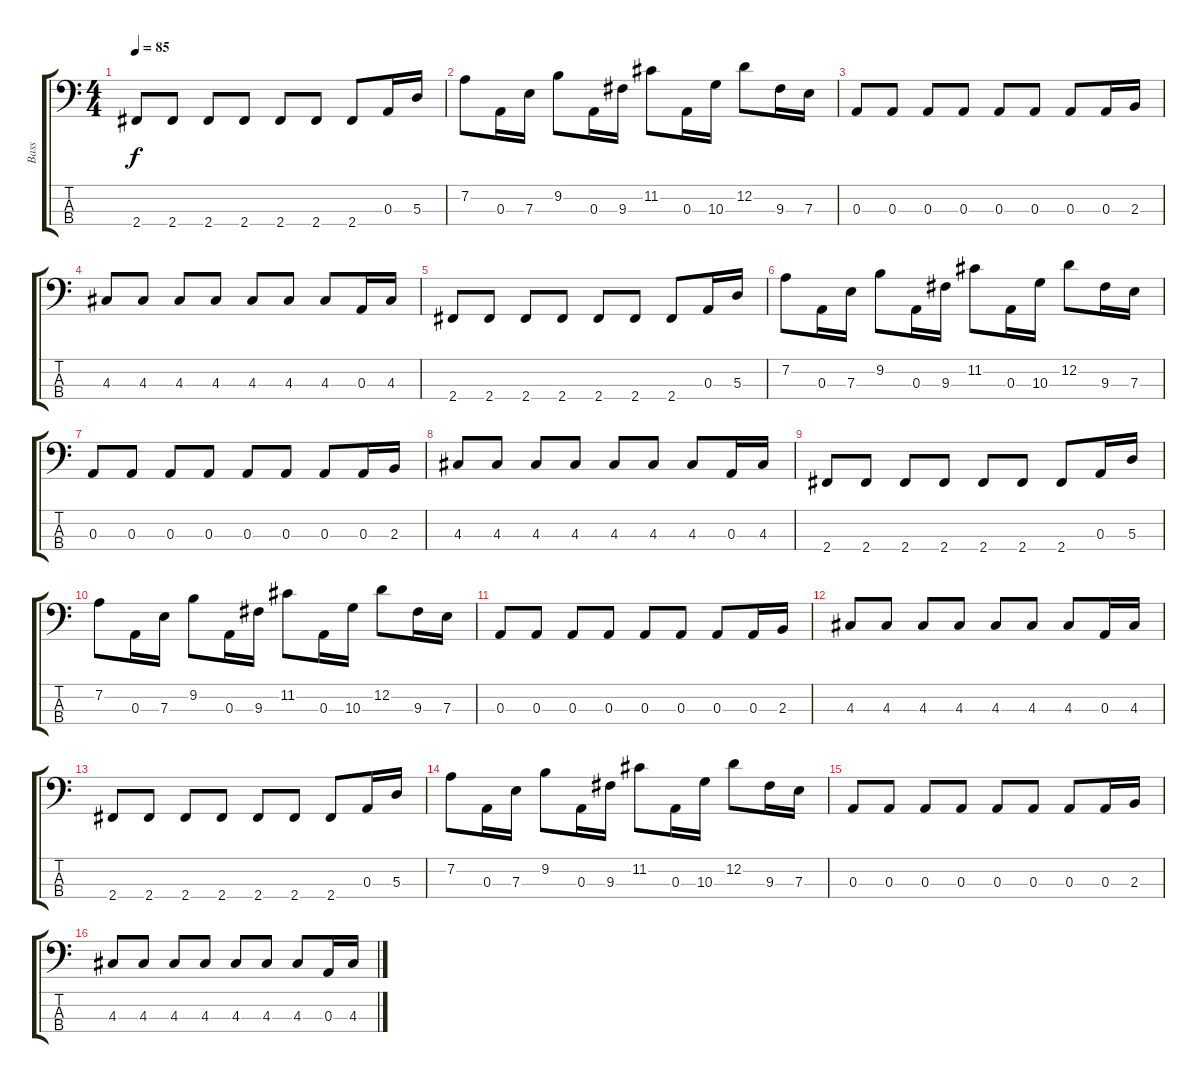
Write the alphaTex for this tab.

\track ("Bass" "Bass") {instrument electricbasspick}
\staff {score tabs}
\tuning (G2 D2 A1 E1) {hide}
\ts (4 4)
\tempo 85
\clef f4
\ks c
2.4.8{dy f} 2.4.8 2.4.8 2.4.8 2.4.8 2.4.8 2.4.8 0.3.16 5.3.16 |
7.2.8 0.3.16 7.3.16 9.2.8 0.3.16 9.3.16 11.2.8 0.3.16 10.3.16 12.2.8 9.3.16 7.3.16 |
0.3.8 0.3.8 0.3.8 0.3.8 0.3.8 0.3.8 0.3.8 0.3.16 2.3.16 |
4.3.8 4.3.8 4.3.8 4.3.8 4.3.8 4.3.8 4.3.8 0.3.16 4.3.16 |
2.4.8 2.4.8 2.4.8 2.4.8 2.4.8 2.4.8 2.4.8 0.3.16 5.3.16 |
7.2.8 0.3.16 7.3.16 9.2.8 0.3.16 9.3.16 11.2.8 0.3.16 10.3.16 12.2.8 9.3.16 7.3.16 |
0.3.8 0.3.8 0.3.8 0.3.8 0.3.8 0.3.8 0.3.8 0.3.16 2.3.16 |
4.3.8 4.3.8 4.3.8 4.3.8 4.3.8 4.3.8 4.3.8 0.3.16 4.3.16 |
2.4.8 2.4.8 2.4.8 2.4.8 2.4.8 2.4.8 2.4.8 0.3.16 5.3.16 |
7.2.8 0.3.16 7.3.16 9.2.8 0.3.16 9.3.16 11.2.8 0.3.16 10.3.16 12.2.8 9.3.16 7.3.16 |
0.3.8 0.3.8 0.3.8 0.3.8 0.3.8 0.3.8 0.3.8 0.3.16 2.3.16 |
4.3.8 4.3.8 4.3.8 4.3.8 4.3.8 4.3.8 4.3.8 0.3.16 4.3.16 |
2.4.8 2.4.8 2.4.8 2.4.8 2.4.8 2.4.8 2.4.8 0.3.16 5.3.16 |
7.2.8 0.3.16 7.3.16 9.2.8 0.3.16 9.3.16 11.2.8 0.3.16 10.3.16 12.2.8 9.3.16 7.3.16 |
0.3.8 0.3.8 0.3.8 0.3.8 0.3.8 0.3.8 0.3.8 0.3.16 2.3.16 |
4.3.8 4.3.8 4.3.8 4.3.8 4.3.8 4.3.8 4.3.8 0.3.16 4.3.16
